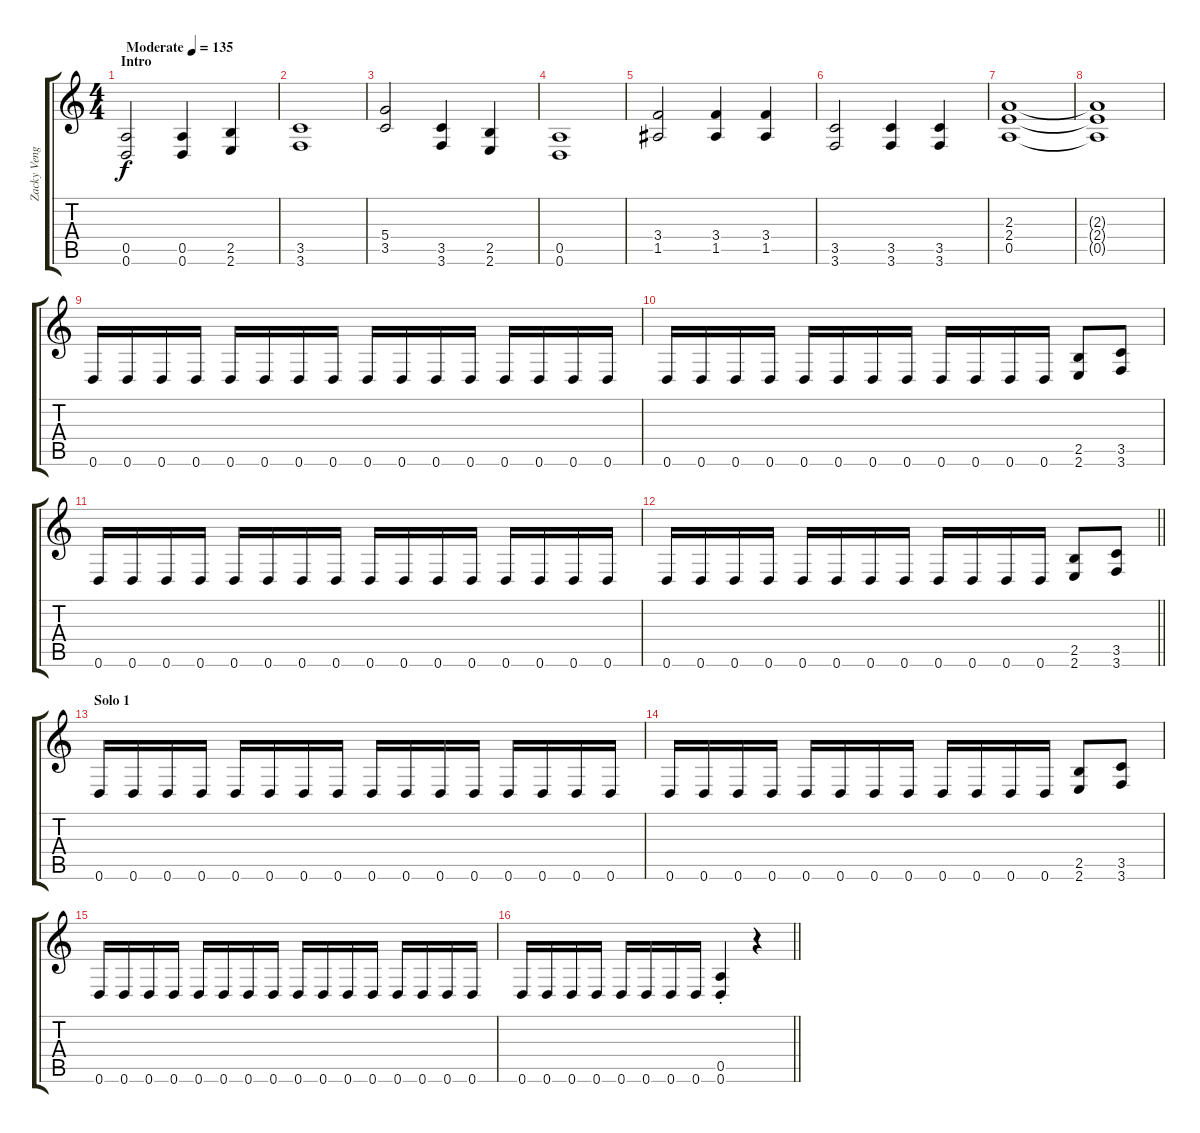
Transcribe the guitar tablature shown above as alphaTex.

\track ("Zacky Vengeance" "Zacky Veng") {instrument distortionguitar}
\staff {score tabs}
\tuning (E4 B3 G3 D3 A2 D2) {hide}
\ts (4 4)
\section ("" "Intro")
\tempo (135 "Moderate")
\clef g2
\ks c
(0.5 0.6).2{dy f instrument distortionguitar} (0.5 0.6).4 (2.5 2.6).4 |
(3.5 3.6).1 |
(5.4 3.5).2 (3.5 3.6).4 (2.5 2.6).4 |
(0.5 0.6).1 |
(3.4 1.5).2 (3.4 1.5).4 (3.4 1.5).4 |
(3.5 3.6).2 (3.5 3.6).4 (3.5 3.6).4 |
(2.3 2.4 0.5).1 |
(2.3{t} 2.4{t} 0.5{t}).1 |
0.6.16 0.6.16 0.6.16 0.6.16 0.6.16 0.6.16 0.6.16 0.6.16 0.6.16 0.6.16 0.6.16 0.6.16 0.6.16 0.6.16 0.6.16 0.6.16 |
0.6.16 0.6.16 0.6.16 0.6.16 0.6.16 0.6.16 0.6.16 0.6.16 0.6.16 0.6.16 0.6.16 0.6.16 (2.5 2.6).8 (3.5 3.6).8 |
0.6.16 0.6.16 0.6.16 0.6.16 0.6.16 0.6.16 0.6.16 0.6.16 0.6.16 0.6.16 0.6.16 0.6.16 0.6.16 0.6.16 0.6.16 0.6.16 |
\barLineRight lightlight
0.6.16 0.6.16 0.6.16 0.6.16 0.6.16 0.6.16 0.6.16 0.6.16 0.6.16 0.6.16 0.6.16 0.6.16 (2.5 2.6).8 (3.5 3.6).8 |
\section ("" "Solo 1")
0.6.16 0.6.16 0.6.16 0.6.16 0.6.16 0.6.16 0.6.16 0.6.16 0.6.16 0.6.16 0.6.16 0.6.16 0.6.16 0.6.16 0.6.16 0.6.16 |
0.6.16 0.6.16 0.6.16 0.6.16 0.6.16 0.6.16 0.6.16 0.6.16 0.6.16 0.6.16 0.6.16 0.6.16 (2.5 2.6).8 (3.5 3.6).8 |
0.6.16 0.6.16 0.6.16 0.6.16 0.6.16 0.6.16 0.6.16 0.6.16 0.6.16 0.6.16 0.6.16 0.6.16 0.6.16 0.6.16 0.6.16 0.6.16 |
\barLineRight lightlight
0.6.16 0.6.16 0.6.16 0.6.16 0.6.16 0.6.16 0.6.16 0.6.16 (0.5{st} 0.6{st}).4 r.4
